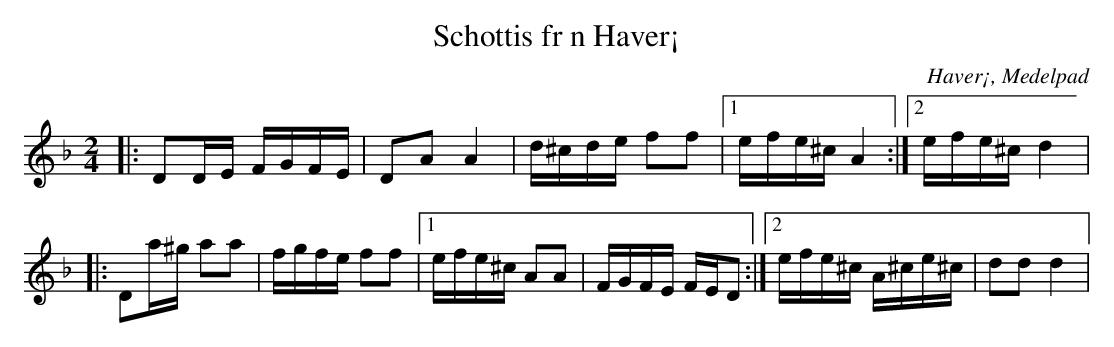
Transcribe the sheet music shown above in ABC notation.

X:1
T:Schottis fr n Haver¡
O:Haver¡, Medelpad
M:2/4
L:1/16
K:Dm
|: D2DE FGFE | D2A2 A4 | d^cde f2f2 |1 efe^c A4 :|2 efe^c d4 |
|: D2a^g a2a2 | fgfe f2f2 |1 efe^c A2A2 | FGFE FED2 :|2 efe^c A^ce^c | d2d2 d4 |
